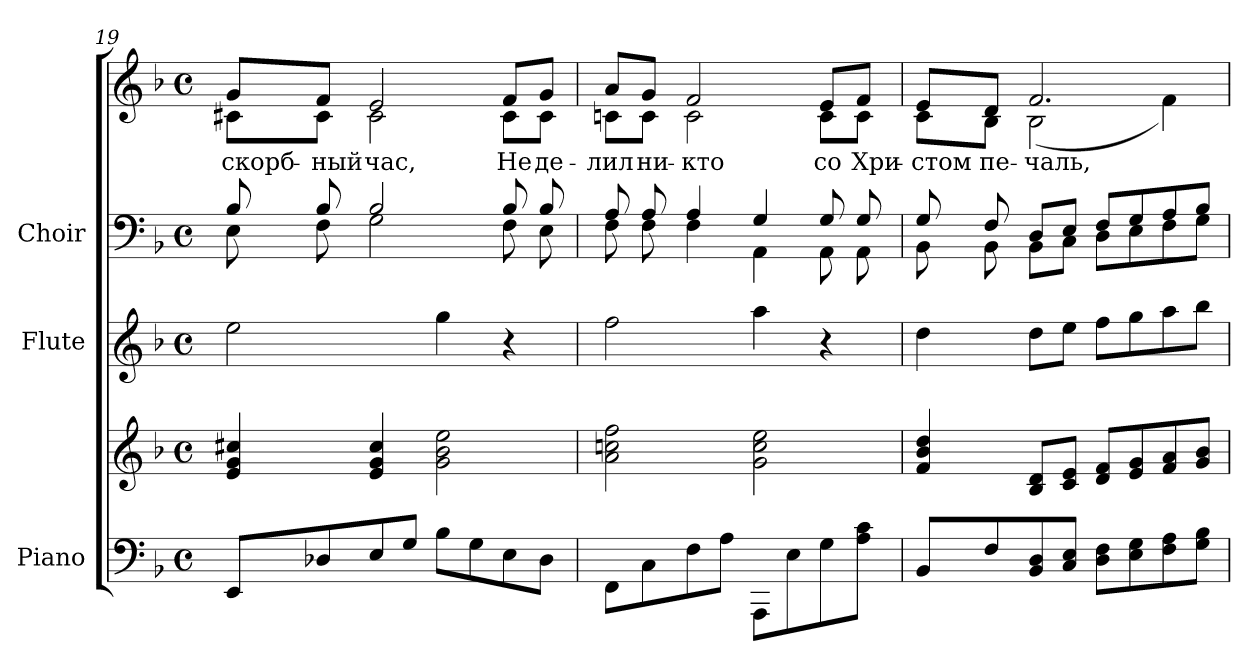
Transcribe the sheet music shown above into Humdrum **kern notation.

**kern	**kern	**kern	**kern	**kern	**text
*part3	*part3	*part2	*part1	*part1	*part1
*staff5	*staff4	*staff3	*staff2	*staff1	*staff1
*I"Piano	*	*I"Flute	*I"Choir	*	*
*I'Pno.	*	*I'Fl.	*I'Choir	*	*
*clefF4	*clefG2	*clefG2	*clefF4	*clefG2	*
*k[b-]	*k[b-]	*k[b-]	*k[b-]	*k[b-]	*
*d:	*d:	*d:	*d:	*d:	*
*M4/4	*M4/4	*M4/4	*M4/4	*M4/4	*
*met(c)	*met(c)	*met(c)	*met(c)	*met(c)	*
=19	=19	=19	=19	=19	=19
*	*	*	*^	*^	*
!	!	!	!	!	!	!	!LO:LY:b:color=#000000
8EEi/L	4ei/ 4gi 4cc#Xi	2eei\	8B-i/	8Ei\	8gi/L	8c#Xi\L	скорб-
!	!	!	!	!	!	!	!LO:LY:b:color=#000000
8D-Xi/	.	.	8B-i/	8Fi\	8fi/J	8c#i\J	-ный
!	!	!	!	!	!	!	!LO:LY:b:color=#000000
8Ei/	4ei/ 4gi 4cc#i	.	2B-i/	2Gi\	2ei/	2c#i\	час,
8Gi/J	.	.	.	.	.	.	.
8B-i\L	2gi\ 2b-i 2eei	4ggi\	.	.	.	.	.
8Gi\	.	.	.	.	.	.	.
!	!	!	!	!	!	!	!LO:LY:b:color=#000000
8Ei\	.	4r	8B-i/	8Fi\	8fi/L	8c#i\L	Не
!	!	!	!	!	!	!	!LO:LY:b:color=#000000
8D-i\J	.	.	8B-i/	8Ei\	8gi/J	8c#i\J	де-
=20	=20	=20	=20	=20	=20	=20	=20
!	!	!	!	!	!	!	!LO:LY:b:color=#000000
8FFi\L	2ai\ 2ccni 2ffi	2ffi\	8Ai/	8Fi\	8ai/L	8cni\L	-лил
!	!	!	!	!	!	!	!LO:LY:b:color=#000000
8Ci\	.	.	8Ai/	8Fi\	8gi/J	8ci\J	ни-
!	!	!	!	!	!	!	!LO:LY:b:color=#000000
8Fi\	.	.	4Ai/	4Fi\	2fi/	2ci\	-кто
8Ai\J	.	.	.	.	.	.	.
8AAAi\L	2gi\ 2cci 2eei	4aai\	4Gi/	4AAi\	.	.	.
8Ei\	.	.	.	.	.	.	.
!	!	!	!	!	!	!	!LO:LY:b:color=#000000
8Gi\	.	4r	8Gi/	8AAi\	8ei/L	8ci\L	со
!	!	!	!	!	!	!	!LO:LY:b:color=#000000
8Ai\ 8ciJ	.	.	8Gi/	8AAi\	8fi/J	8ci\J	Хри-
=21	=21	=21	=21	=21	=21	=21	=21
!	!	!	!	!	!	!	!LO:LY:b:color=#000000
8BB-i/L	4fi/ 4b-i 4ddi	4ddi\	8Gi/	8BB-i\	8ei/L	8ci\L	-стом
!	!	!	!	!	!	!	!LO:LY:b:color=#000000
8Fi/	.	.	8Fi/	8BB-i\	8di/J	8B-i\J	пе-
!	!	!	!	!	!	!	!LO:LY:b:color=#000000
8BB-i/ 8Di	8B-i/ 8diL	8ddi\L	8Di/L	8BB-i\L	2.fi/	(2B-i\	-чаль,
8Ci/ 8EiJ	8ci/ 8eiJ	8eei\J	8Ei/J	8Ci\J	.	.	.
8Di\ 8FiL	8di/ 8fiL	8ffi\L	8Fi/L	8Di\L	.	.	.
8Ei\ 8Gi	8ei/ 8gi	8ggi\	8Gi/	8Ei\	.	.	.
8Fi\ 8Ai	8fi/ 8ai	8aai\	8Ai/	8Fi\	.	4fi\)	.
8Gi\ 8B-iJ	8gi/ 8b-iJ	8bb-i\J	8B-i/J	8Gi\J	.	.	.
*	*	*	*v	*v	*	*	*
*	*	*	*	*v	*v	*
=	=	=	=	=	=
*-	*-	*-	*-	*-	*-
